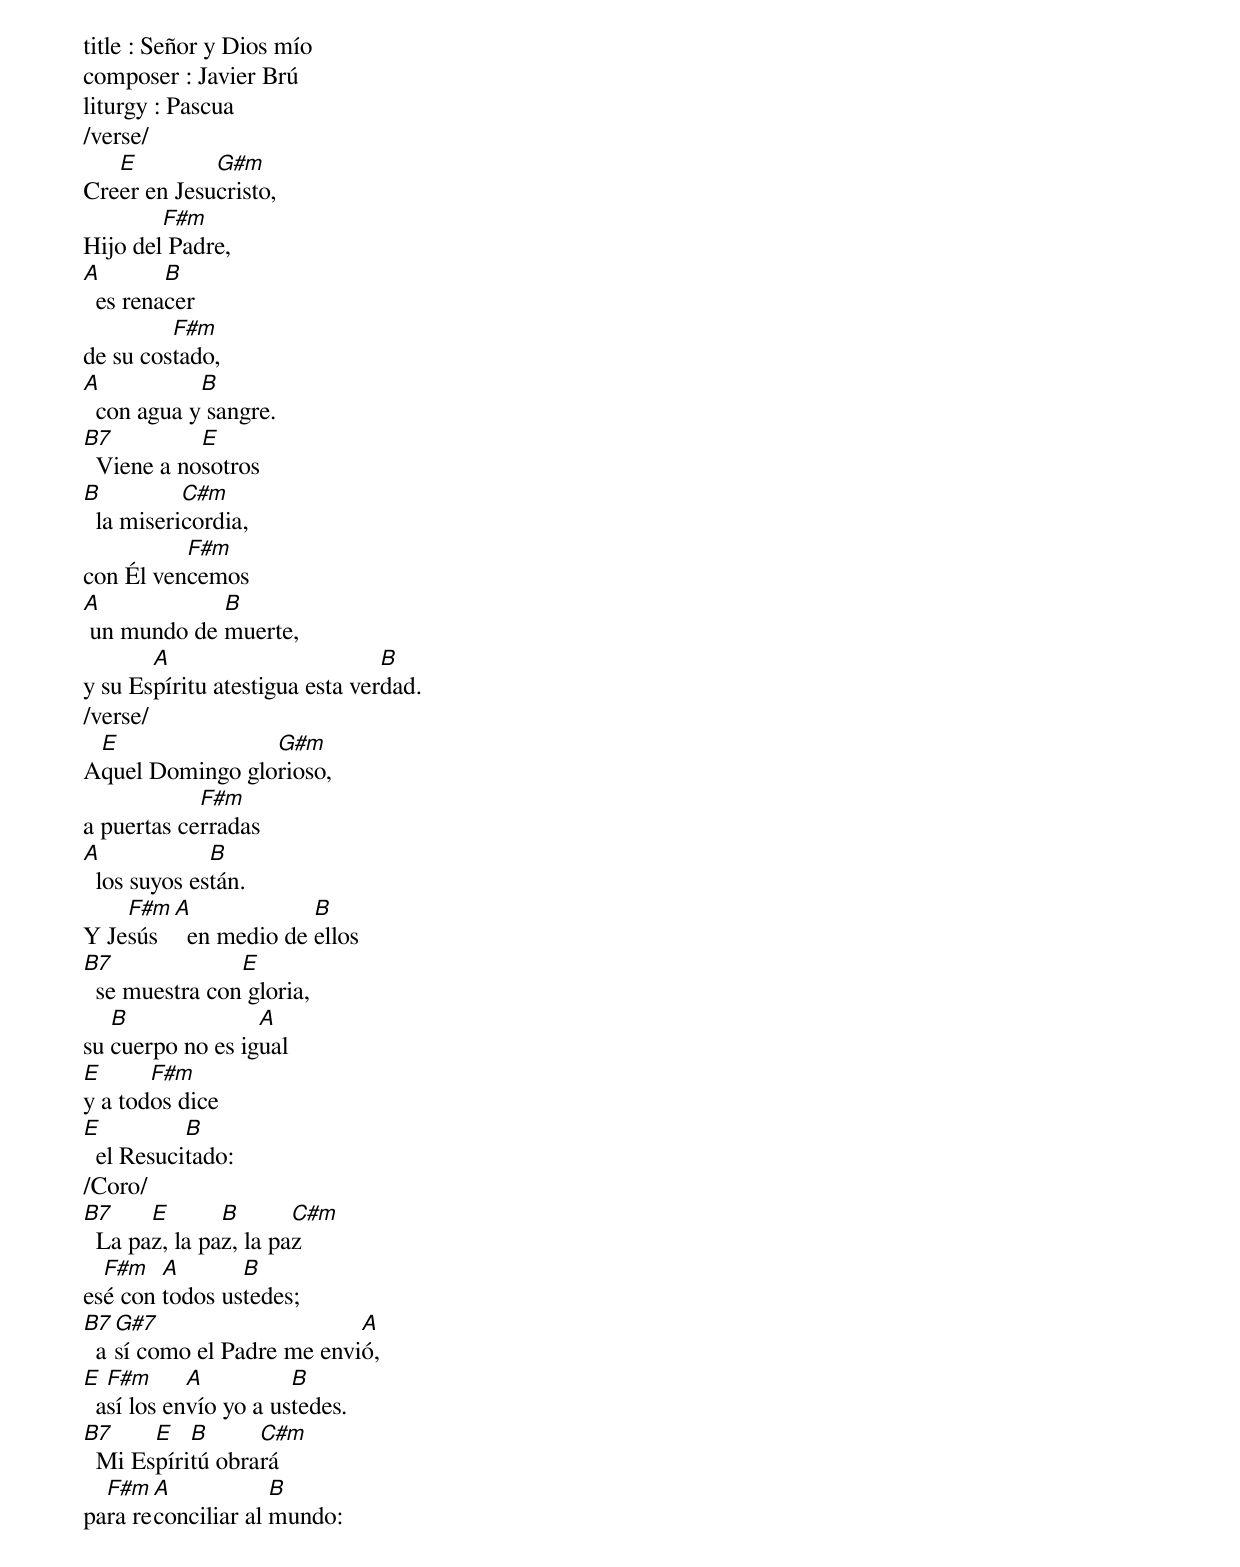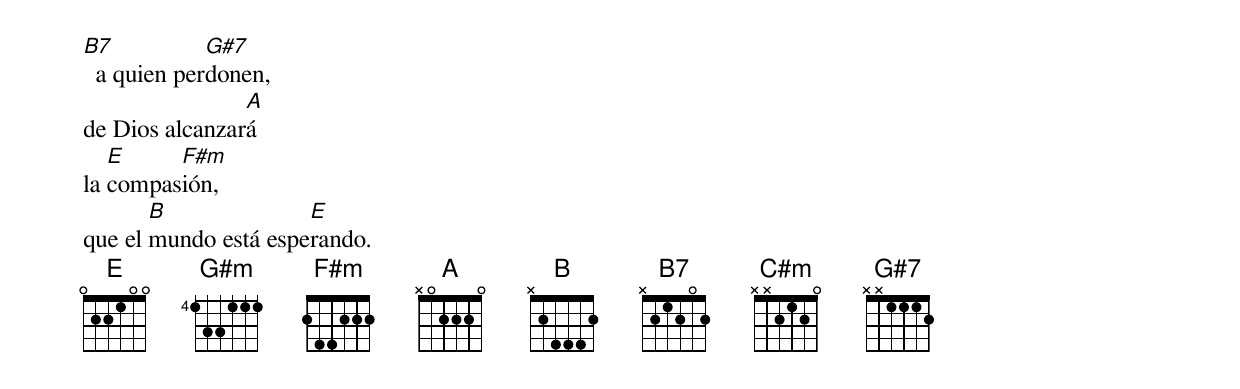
title : Señor y Dios mío
composer : Javier Brú
liturgy : Pascua
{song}
/verse/
Cre[E]er en Jesu[G#m]cristo,
Hijo del[F#m] Padre,
[A]  es rena[B]cer
de su cos[F#m]tado,
[A]  con agua y[B] sangre.
[B7]  Viene a no[E]sotros
[B]  la miseri[C#m]cordia,
con Él ven[F#m]cemos
[A] un mundo de [B]muerte,
y su Es[A]píritu atestigua esta ver[B]dad.
/verse/
A[E]quel Domingo glo[G#m]rioso,
a puertas ce[F#m]rradas
[A]  los suyos es[B]tán.
Y Je[F#m]sús  [A]  en medio de [B]ellos
[B7]  se muestra con[E] gloria,
su [B]cuerpo no es ig[A]ual
[E]y a tod[F#m]os dice
[E]  el Resuci[B]tado:
/Coro/
[B7]  La pa[E]z, la pa[B]z, la pa[C#m]z
es[F#m]é con [A]todos us[B]tedes;
[B7]  a[G#7]sí como el Padre me envi[A]ó,
[E]  a[F#m]sí los en[A]vío yo a us[B]tedes.
[B7]  Mi Es[E]píri[B]tú obra[C#m]rá
pa[F#m]ra re[A]conciliar al [B]mundo:
[B7]  a quien per[G#7]donen,
de Dios alcanzar[A]á
la [E]compas[F#m]ión,
que el [B]mundo está espe[E]rando.
